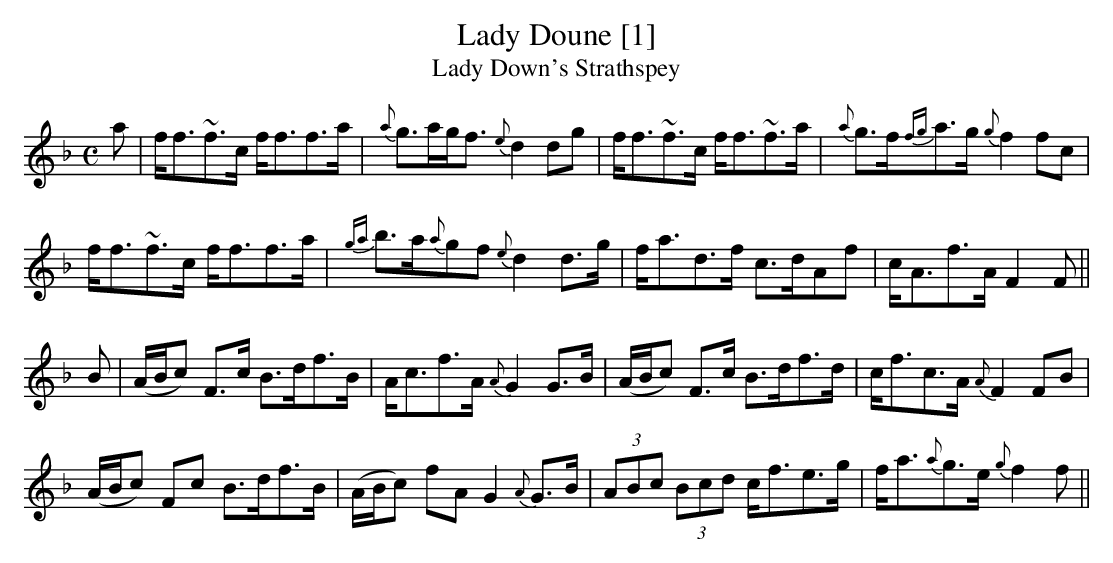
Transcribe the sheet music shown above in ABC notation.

X:1
T:Lady Doune [1]
T:Lady Down's Strathspey
M:C
L:1/16
K:F
a2|ff3~f3c ff3f3a|{a}g3agf3 {e}d4 d2g2|ff3~f3c ff3~f3a|{a}g3f{fg}a3g {g}f4 f2c2|
ff3~f3c ff3f3a|{ga}b3a{a}g2f2 {e}d4 d3g|fa3d3f c3dA2f2|cA3f3A F4 F2||
B2|(ABc2) F3c B3df3B|Ac3f3A {A}G4 G3B|(ABc2) F3c B3df3d|cf3c3A {A}F4 F2B2|
(ABc2) F2c2 B3df3B|(ABc2) f2A2 G4 {A}G3B|(3A2B2c2 (3B2c2d2 cf3e3g |fa3{a}g3e {g}f4 f2||
